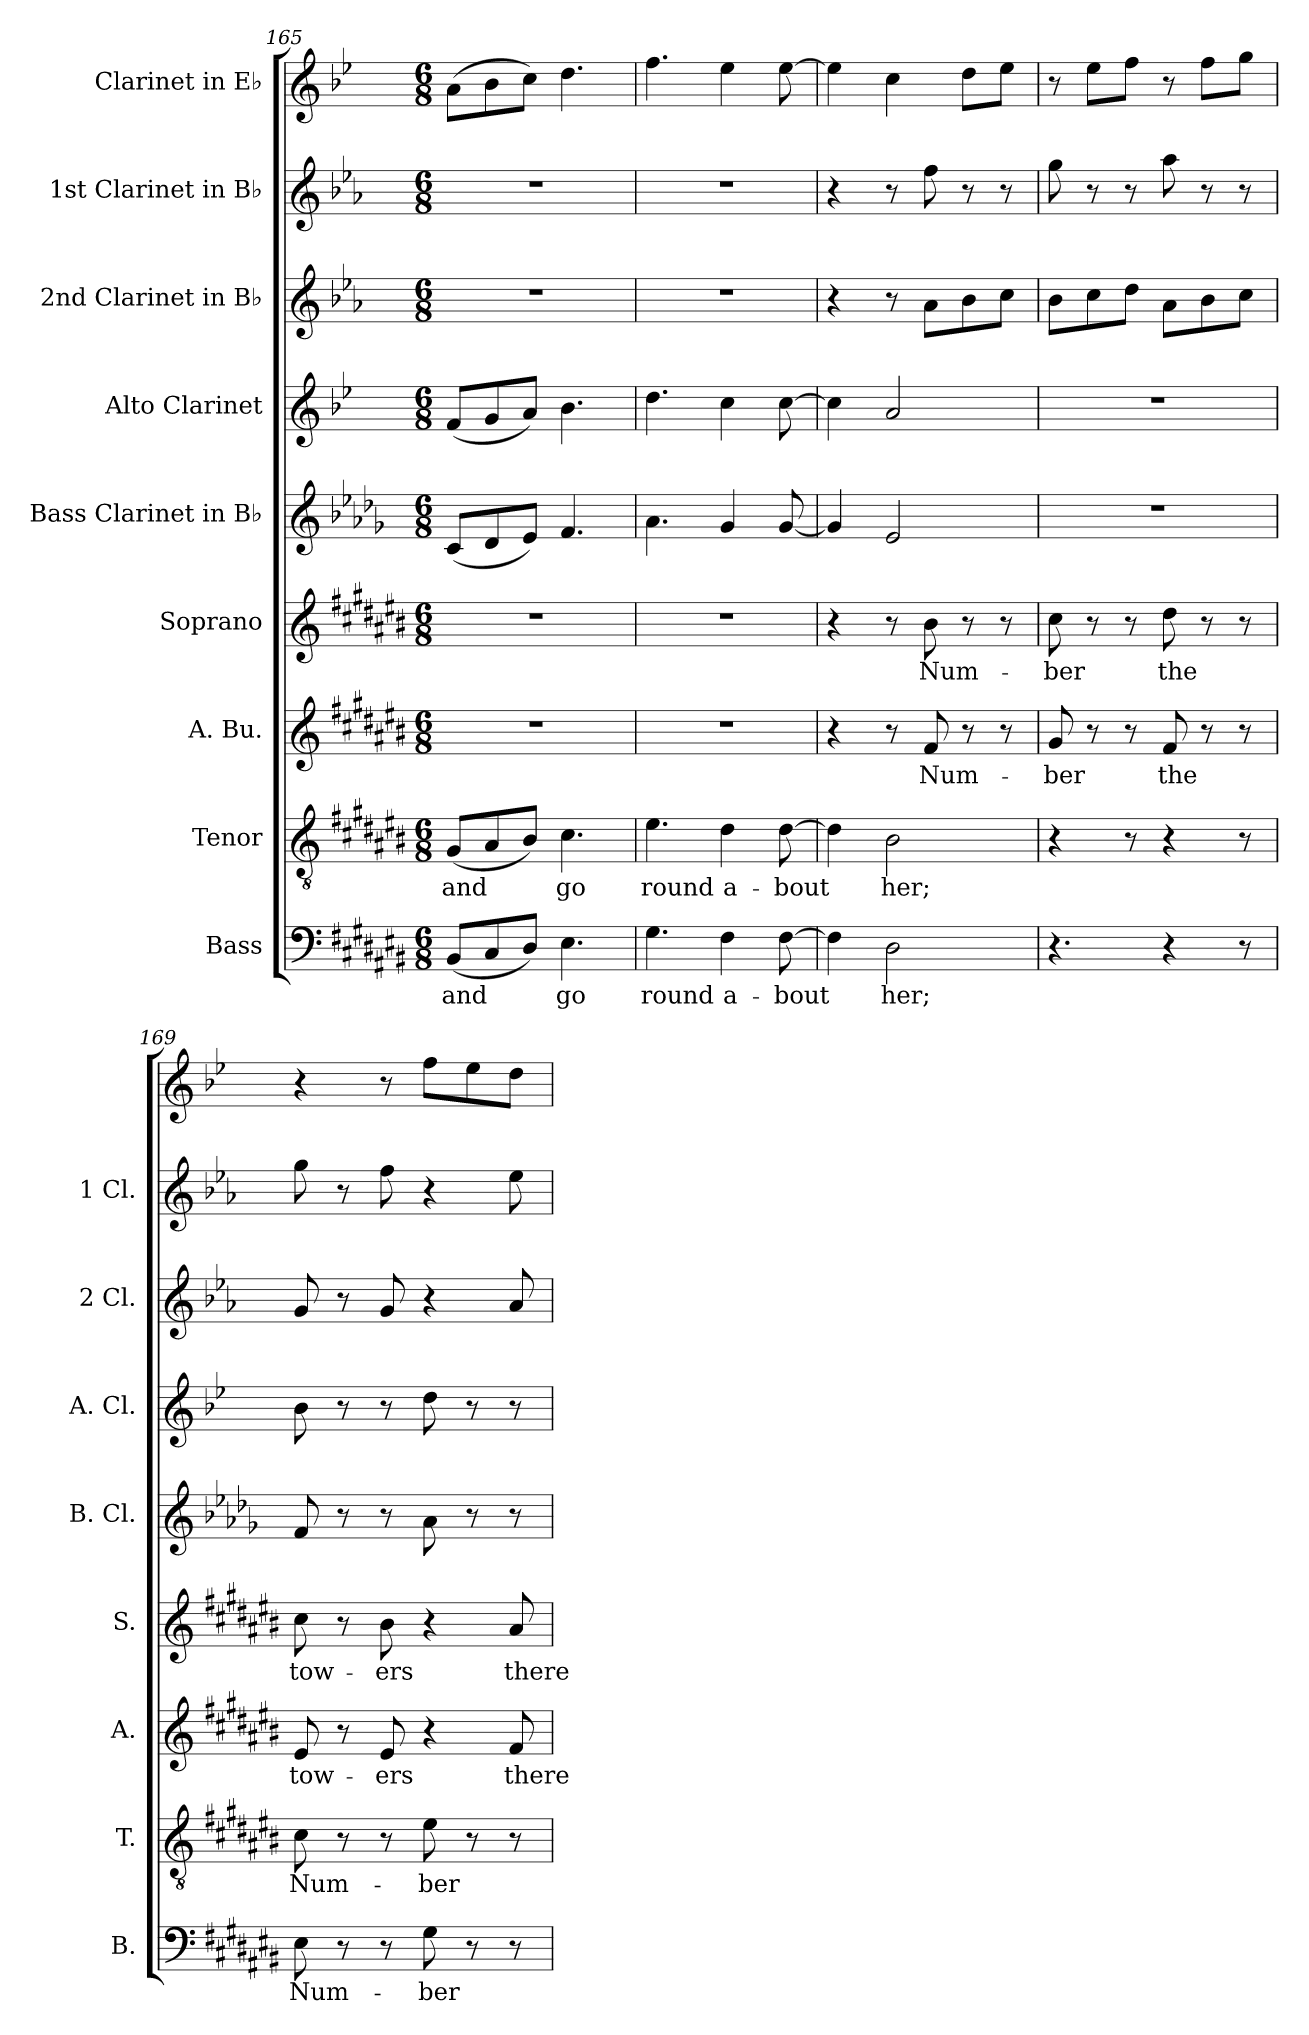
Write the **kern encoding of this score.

**kern	**text	**kern	**text	**kern	**text	**kern	**text	**kern	**kern	**kern	**kern	**kern
*part9	*part9	*part8	*part8	*part7	*part7	*part6	*part6	*part5	*part4	*part3	*part2	*part1
*staff9	*staff9	*staff8	*staff8	*staff7	*staff7	*staff6	*staff6	*staff5	*staff4	*staff3	*staff2	*staff1
*I"Bass	*	*I"Tenor	*	*I"A. Bu.	*	*I"Soprano	*	*I"Bass Clarinet in B♭	*I"Alto Clarinet	*I"2nd Clarinet in B♭	*I"1st Clarinet in B♭	*I"Clarinet in E♭
*I'B.	*	*I'T.	*	*I'A.	*	*I'S.	*	*I'B. Cl.	*I'A. Cl.	*I'2 Cl.	*I'1 Cl.	*
*clefF4	*	*clefGv2	*	*clefG2	*	*clefG2	*	*clefG2	*clefG2	*clefG2	*clefG2	*clefG2
*	*	*	*	*	*	*	*	*ITrd8c14	*ITrd5c9	*ITrd1c2	*ITrd1c2	*ITrd-2c-3
*k[f#c#g#d#a#e#b#]	*	*k[f#c#g#d#a#e#b#]	*	*k[f#c#g#d#a#e#b#]	*	*k[f#c#g#d#a#e#b#]	*	*k[b-e-a-d-g-]	*k[b-e-a-d-g-]	*k[b-e-a-d-g-]	*k[b-e-a-d-g-]	*k[b-e-a-d-g-]
*M6/8	*	*M6/8	*	*M6/8	*	*M6/8	*	*M6/8	*M6/8	*M6/8	*M6/8	*M6/8
=165	=165	=165	=165	=165	=165	=165	=165	=165	=165	=165	=165	=165
!	!LO:LY:b	!	!LO:LY:b	!	!	!	!	!	!	!	!	!
(8BB#/L	and	(8G#/L	and	2.r	.	2.r	.	(8C/L	(8A-/L	2.r	2.r	(8cc\L
8C#/	.	8A#/	.	.	.	.	.	8D-/	8B-/	.	.	8dd-\
8D#/J)	.	8B#/J)	.	.	.	.	.	8E-/J)	8c/J)	.	.	8ee-\J)
!	!LO:LY:b	!	!LO:LY:b	!	!	!	!	!	!	!	!	!
4.E#\	go	4.c#\	go	.	.	.	.	4.F/	4.d-\	.	.	4.ff\
=166	=166	=166	=166	=166	=166	=166	=166	=166	=166	=166	=166	=166
!	!LO:LY:b	!	!LO:LY:b	!	!	!	!	!	!	!	!	!
4.G#\	round	4.e#\	round	2.r	.	2.r	.	4.A-\	4.f\	2.r	2.r	4.aa-\
!	!LO:LY:b	!	!LO:LY:b	!	!	!	!	!	!	!	!	!
4F#\	a-	4d#\	a-	.	.	.	.	4G-/	4e-\	.	.	4gg-\
!	!LO:LY:b	!	!LO:LY:b	!	!	!	!	!	!	!	!	!
[8F#\	-bout	[8d#\	-bout	.	.	.	.	[8G-/	[8e-\	.	.	[8gg-\
=167	=167	=167	=167	=167	=167	=167	=167	=167	=167	=167	=167	=167
4F#\]	.	4d#\]	.	4r	.	4r	.	4G-/]	4e-\]	4r	4r	4gg-\]
!	!LO:LY:b	!	!LO:LY:b	!	!	!	!	!	!	!	!	!
2D#\	her;	2B#\	her;	8r	.	8r	.	2E-/	2c/	8r	8r	4ee-\
!	!	!	!	!	!LO:LY:b	!	!LO:LY:b	!	!	!	!	!
.	.	.	.	8f#/	Num-	8b#\	Num-	.	.	8g-\L	8ee-\	.
.	.	.	.	8r	.	8r	.	.	.	8a-\	8r	8ff\L
.	.	.	.	8r	.	8r	.	.	.	8b-\J	8r	8gg-\J
=168	=168	=168	=168	=168	=168	=168	=168	=168	=168	=168	=168	=168
!	!	!	!	!	!LO:LY:b	!	!LO:LY:b	!	!	!	!	!
4.r	.	4r	.	8g#/	-ber	8cc#\	-ber	2.r	2.r	8a-\L	8ff\	8r
.	.	.	.	8r	.	8r	.	.	.	8b-\	8r	8gg-\L
.	.	8r	.	8r	.	8r	.	.	.	8cc\J	8r	8aa-\J
!	!	!	!	!	!LO:LY:b	!	!LO:LY:b	!	!	!	!	!
4r	.	4r	.	8f#/	the	8dd#\	the	.	.	8g-\L	8gg-\	8r
.	.	.	.	8r	.	8r	.	.	.	8a-\	8r	8aa-\L
8r	.	8r	.	8r	.	8r	.	.	.	8b-\J	8r	8bb-\J
!!LO:PB:g=z
=169	=169	=169	=169	=169	=169	=169	=169	=169	=169	=169	=169	=169
!	!LO:LY:b	!	!LO:LY:b	!	!LO:LY:b	!	!LO:LY:b	!	!	!	!	!
8E#\	Num-	8c#\	Num-	8e#/	tow-	8cc#\	tow-	8F/	8d-\	8f/	8ff\	4r
8r	.	8r	.	8r	.	8r	.	8r	8r	8r	8r	.
!	!	!	!	!	!LO:LY:b	!	!LO:LY:b	!	!	!	!	!
8r	.	8r	.	8e#/	-ers	8b#\	-ers	8r	8r	8f/	8ee-\	8r
!	!LO:LY:b	!	!LO:LY:b	!	!	!	!	!	!	!	!	!
8G#\	-ber	8e#\	-ber	4r	.	4r	.	8A-\	8f\	4r	4r	8aa-\L
8r	.	8r	.	.	.	.	.	8r	8r	.	.	8gg-\
!	!	!	!	!	!LO:LY:b	!	!LO:LY:b	!	!	!	!	!
8r	.	8r	.	8f#/	there-	8a#/	there-	8r	8r	8g-/	8dd-\	8ff\J
=	=	=	=	=	=	=	=	=	=	=	=	=
*-	*-	*-	*-	*-	*-	*-	*-	*-	*-	*-	*-	*-
